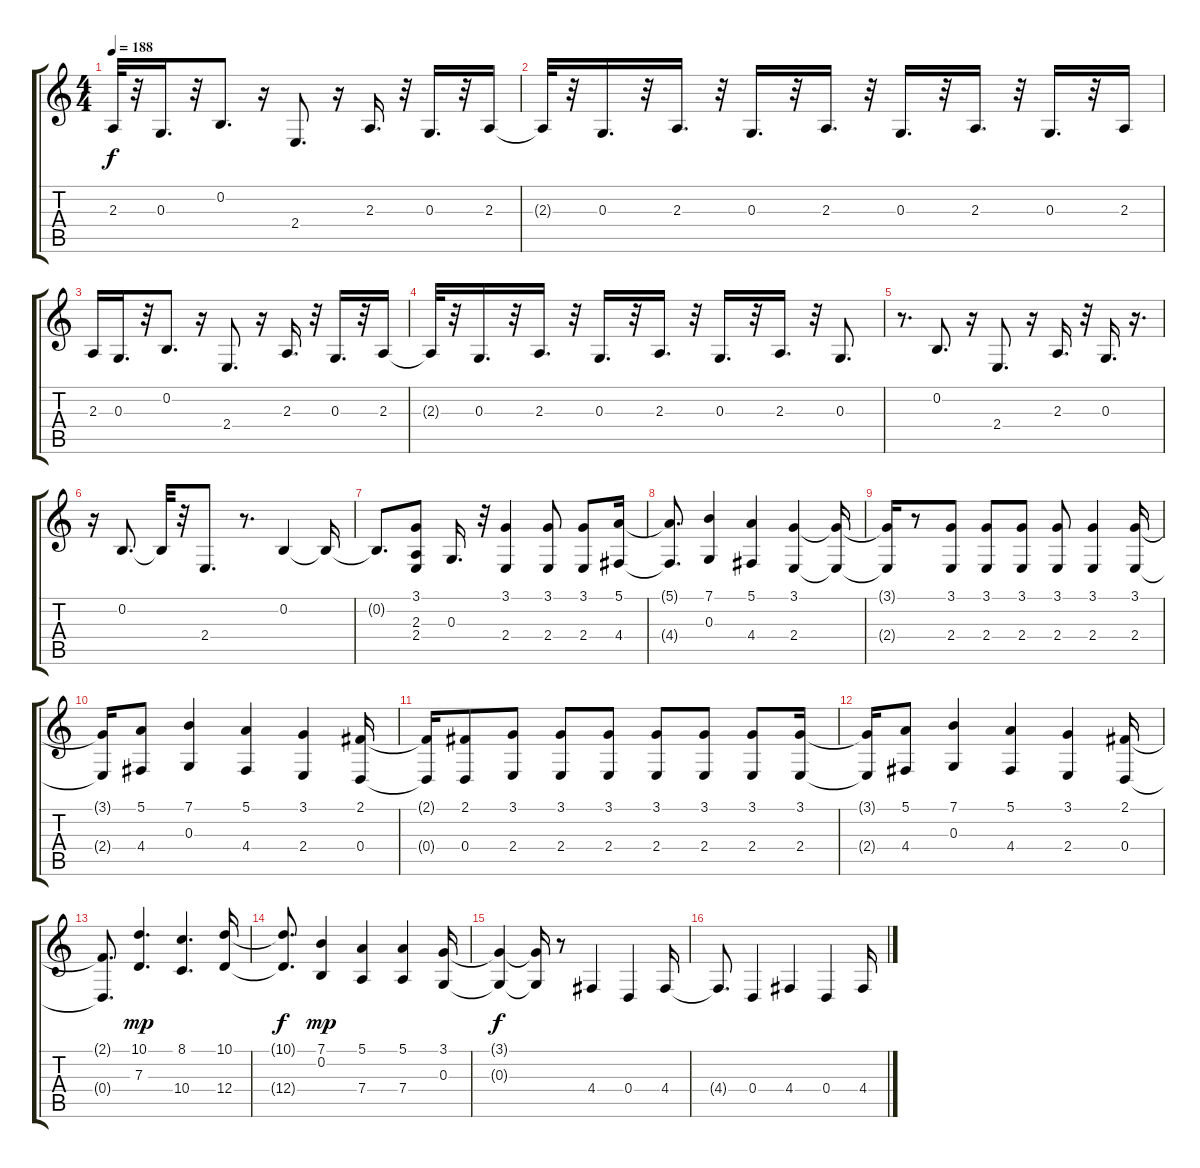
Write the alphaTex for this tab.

\track "" {instrument synthvoice}
\staff {score tabs}
\tuning (E4 B3 G3 D3 A2 E2) {hide}
\ts (4 4)
\tempo 188
\clef g2
\ks c
2.3{t}.32{dy f} r.32 0.3.16{d} r.32 0.2.8{d} r.16 2.4.8{d} r.16 2.3.16{d} r.32 0.3.16{d} r.32 2.3.16 |
2.3{t}.32 r.32 0.3.16{d} r.32 2.3.16{d} r.32 0.3.16{d} r.32 2.3.16{d} r.32 0.3.16{d} r.32 2.3.16{d} r.32 0.3.16{d} r.32 2.3.16 |
2.3.16 0.3.16{d} r.32 0.2.8{d} r.16 2.4.8{d} r.16 2.3.16{d} r.32 0.3.16{d} r.32 2.3.16 |
2.3{t}.32 r.32 0.3.16{d} r.32 2.3.16{d} r.32 0.3.16{d} r.32 2.3.16{d} r.32 0.3.16{d} r.32 2.3.16{d} r.32 0.3.8{d} |
r.8{d} 0.2.8{d} r.16 2.4.8{d} r.16 2.3.16{d} r.32 0.3.16{d} r.16{d} |
r.16 0.2.8{d} 0.2{t}.32 r.32 2.4.8{d} r.8{d} 0.2.4 0.2{t}.16 |
0.2{t}.8{d} (3.1 2.3 2.4).8 0.3.16{d} r.32 (3.1 2.4).4 (3.1 2.4).8 (3.1 2.4).8 (5.1 4.4).16 |
(5.1{t} 4.4{t}).8{d} (7.1 0.3).4 (5.1 4.4).4 (3.1 2.4).4 (3.1{t} 2.4{t}).16 |
(3.1{t} 2.4{t}).16 r.8 (3.1 2.4).8 (3.1 2.4).8 (3.1 2.4).8 (3.1 2.4).8 (3.1 2.4).4 (3.1 2.4).16 |
(3.1{t} 2.4{t}).16 (5.1 4.4).8 (7.1 0.3).4 (5.1 4.4).4 (3.1 2.4).4 (2.1 0.4).16 |
(2.1{t} 0.4{t}).16 (2.1 0.4).8 (3.1 2.4).8 (3.1 2.4).8 (3.1 2.4).8 (3.1 2.4).8 (3.1 2.4).8 (3.1 2.4).8 (3.1 2.4).16 |
(3.1{t} 2.4{t}).16 (5.1 4.4).8 (7.1 0.3).4 (5.1 4.4).4 (3.1 2.4).4 (2.1 0.4).16 |
(2.1{t} 0.4{t}).8{d} (10.1 7.3).4{d dy mp} (8.1 10.4).4{d} (10.1 12.4).16 |
(10.1{t} 12.4{t}).8{d dy f} (7.1 0.2).4{dy mp} (5.1 7.4).4 (5.1 7.4).4 (3.1 0.3).16 |
(3.1{t} 0.3{t}).4{dy f} (3.1{t} 0.3{t}).16 r.8 4.4.4 0.4.4 4.4.16 |
4.4{t}.8{d} 0.4.4 4.4.4 0.4.4 4.4.16
